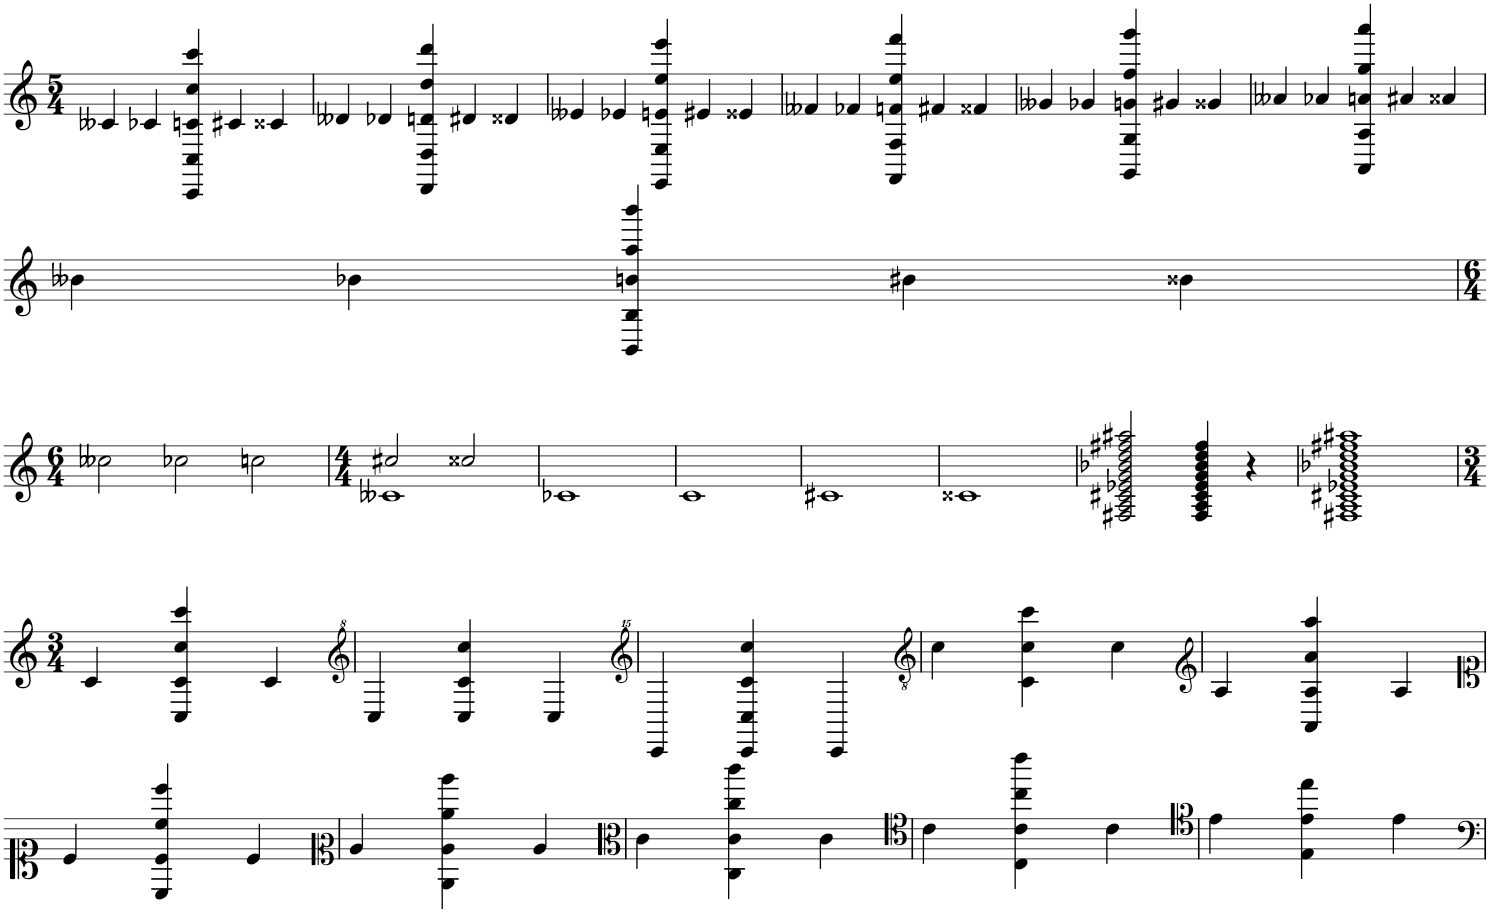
**kern
*part1
*staff1
*I"Piano
*I'Pno.
*clefG2
*k[]
*M5/4
=1
4c--X/
4c-X/
4CC/ 4C/ 4cn/ 4cc/ 4ccc/
4c#X/
4c##X/
=2
4d--X/
4d-X/
4DD/ 4D/ 4dn/ 4dd/ 4ddd/
4d#X/
4d##X/
=3
4e--X/
4e-X/
4EE/ 4E/ 4en/ 4ee/ 4eee/
4e#X/
4e##X/
=4
4f--X/
4f-X/
4FF/ 4F/ 4fn/ 4ee/ 4fff/
4f#X/
4f##X/
=5
4g--X/
4g-X/
4GG/ 4G/ 4gn/ 4ff/ 4ggg/
4g#X/
4g##X/
=6
4a--X/
4a-X/
4AA/ 4A/ 4an/ 4gg/ 4aaa/
4a#X/
4a##X/
!!LO:LB:g=z
=7
4b--X\
4b-X\
4BB/ 4B/ 4bn/ 4aa/ 4bbb/
4b#X\
4b##X\
!!LO:LB:g=z
=8
*M6/4
2cc--X\
2cc-X\
2ccn\
=9
*M4/4
*^
2cc#X/	1c--X
2cc##X/	.
*v	*v
=10
1c-X
=11
1c
=12
1c#X
=13
1c##X
=14
2F#X/ 2A/ 2c#X/ 2e-X/ 2g/ 2b-X/ 2dd/ 2ff#X/ 2aa#X/
4F#/ 4A/ 4c#/ 4e-/ 4g/ 4b-/ 4dd/ 4ff#/
4r
=15
1F#X 1A 1c#X 1e-X 1g 1b-X 1dd 1ff#X 1aa#X
!!LO:LB:g=z
=16
*M3/4
4c/
4C/ 4c/ 4cc/ 4ccc/
4c/
=17
*clefG^2
4c/
4c/ 4cc/ 4ccc/
4c/
=18
*clefG^^2
4c/
4c/ 4cc/ 4ccc/ 4cccc/
4c/
=19
*clefGv2
4c\
4C\ 4c\ 4cc\
4c\
=20
*clefG1
4c/
4C/ 4c/ 4cc/ 4ccc/
4c/
!!LO:LB:g=z
=21
*clefC1
4c/
4C/ 4c/ 4cc/ 4ccc/
4c/
=22
*clefC2
4c/
4C\ 4c\ 4cc\ 4ccc\
4c/
=23
*clefC3
4c\
4C\ 4c\ 4cc\ 4ccc\
4c\
=24
*clefC4
4c\
4C\ 4c\ 4cc\ 4ccc\
4c\
=25
*clefC5
4c\
4C\ 4c\ 4cc\
4c\
=
*-
